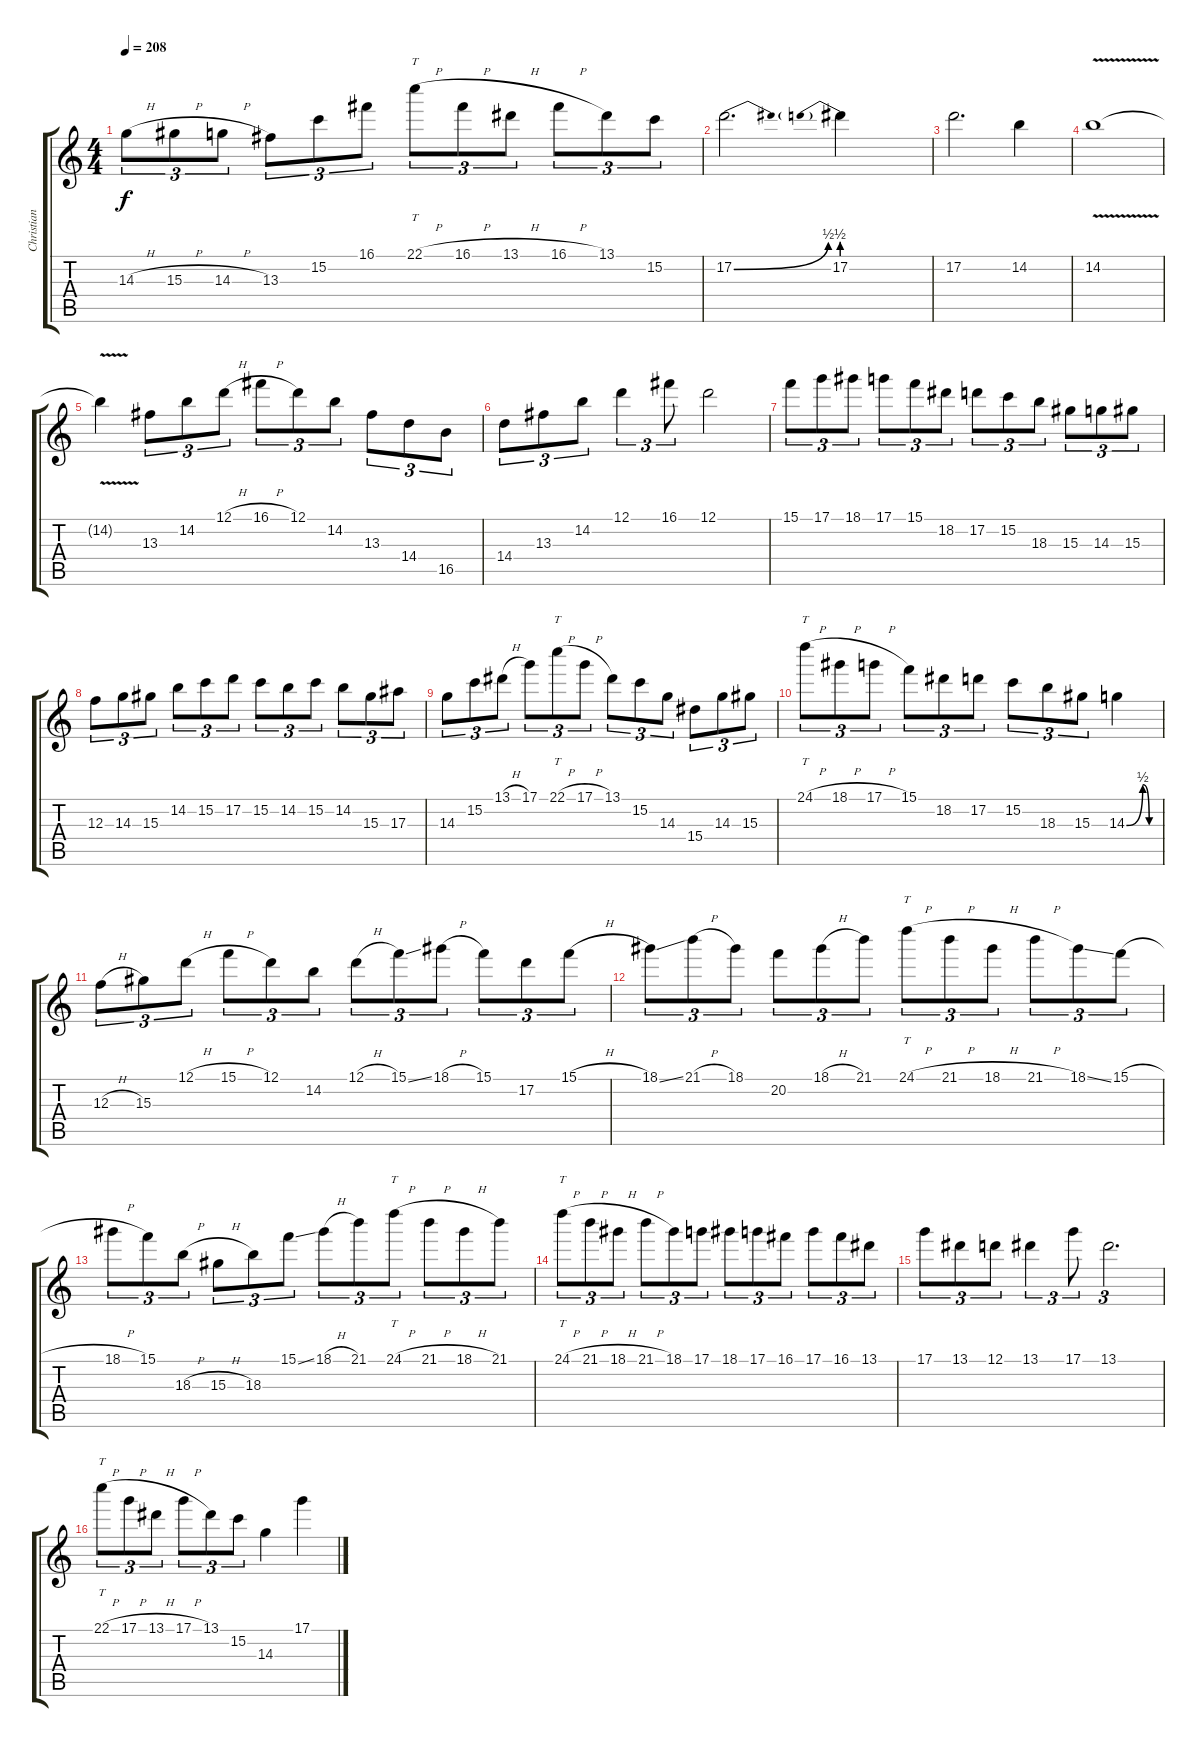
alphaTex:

\track ("Christian Muenzner" "Christian ") {instrument distortionguitar}
\staff {score tabs}
\tuning (D4 A3 F3 C3 G2 D2) {hide}
\ts (4 4)
\tempo 208
\clef g2
\ks c
14.3{h}.8{tu (3 2) dy f} 15.3{h}.8{tu (3 2)} 14.3{h}.8{tu (3 2)} 13.3.8{tu (3 2)} 15.2.8{tu (3 2)} 16.1.8{tu (3 2)} 22.1{h}.8{tt tu (3 2)} 16.1{h}.8{tu (3 2)} 13.1{h}.8{tu (3 2)} 16.1{h}.8{tu (3 2)} 13.1.8{tu (3 2)} 15.2.8{tu (3 2)} |
17.2{be (bend 0 0 60 2)}.2{d} 17.2{be (prebend 0 2 60 2)}.4 |
17.2.2{d} 14.2.4 |
14.2{v}.1 |
14.2{t}.4 13.3.8{tu (3 2)} 14.2.8{tu (3 2)} 12.1{h}.8{tu (3 2)} 16.1{h}.8{tu (3 2)} 12.1.8{tu (3 2)} 14.2.8{tu (3 2)} 13.3.8{tu (3 2)} 14.4.8{tu (3 2)} 16.5.8{tu (3 2)} |
14.4.8{tu (3 2)} 13.3.8{tu (3 2)} 14.2.8{tu (3 2)} 12.1.4{tu (3 2)} 16.1.8{tu (3 2)} 12.1.2 |
15.1.8{tu (3 2)} 17.1.8{tu (3 2)} 18.1.8{tu (3 2)} 17.1.8{tu (3 2)} 15.1.8{tu (3 2)} 18.2.8{tu (3 2)} 17.2.8{tu (3 2)} 15.2.8{tu (3 2)} 18.3.8{tu (3 2)} 15.3.8{tu (3 2)} 14.3.8{tu (3 2)} 15.3.8{tu (3 2)} |
12.3.8{tu (3 2)} 14.3.8{tu (3 2)} 15.3.8{tu (3 2)} 14.2.8{tu (3 2)} 15.2.8{tu (3 2)} 17.2.8{tu (3 2)} 15.2.8{tu (3 2)} 14.2.8{tu (3 2)} 15.2.8{tu (3 2)} 14.2.8{tu (3 2)} 15.3.8{tu (3 2)} 17.3.8{tu (3 2)} |
14.3.8{tu (3 2)} 15.2.8{tu (3 2)} 13.1{h}.8{tu (3 2)} 17.1.8{tu (3 2)} 22.1{h}.8{tt tu (3 2)} 17.1{h}.8{tu (3 2)} 13.1.8{tu (3 2)} 15.2.8{tu (3 2)} 14.3.8{tu (3 2)} 15.4.8{tu (3 2)} 14.3.8{tu (3 2)} 15.3.8{tu (3 2)} |
24.1{h}.8{tt tu (3 2)} 18.1{h}.8{tu (3 2)} 17.1{h}.8{tu (3 2)} 15.1.8{tu (3 2)} 18.2.8{tu (3 2)} 17.2.8{tu (3 2)} 15.2.8{tu (3 2)} 18.3.8{tu (3 2)} 15.3.8{tu (3 2)} 14.3{be (custom 0 0 30 2 42 0 45 0 60 0)}.4 |
12.3{h}.8{tu (3 2)} 15.3.8{tu (3 2)} 12.1{h}.8{tu (3 2)} 15.1{h}.8{tu (3 2)} 12.1.8{tu (3 2)} 14.2.8{tu (3 2)} 12.1{h}.8{tu (3 2)} 15.1{ss}.8{tu (3 2)} 18.1{h}.8{tu (3 2)} 15.1.8{tu (3 2)} 17.2.8{tu (3 2)} 15.1{h}.8{tu (3 2)} |
18.1{ss}.8{tu (3 2)} 21.1{h}.8{tu (3 2)} 18.1.8{tu (3 2)} 20.2.8{tu (3 2)} 18.1{h}.8{tu (3 2)} 21.1.8{tu (3 2)} 24.1{h}.8{tt tu (3 2)} 21.1{h}.8{tu (3 2)} 18.1{h}.8{tu (3 2)} 21.1{h}.8{tu (3 2)} 18.1{ss}.8{tu (3 2)} 15.1{h}.8{tu (3 2)} |
18.1{h}.8{tu (3 2)} 15.1.8{tu (3 2)} 18.3{h}.8{tu (3 2)} 15.3{h}.8{tu (3 2)} 18.3.8{tu (3 2)} 15.1{ss}.8{tu (3 2)} 18.1{h}.8{tu (3 2)} 21.1.8{tu (3 2)} 24.1{h}.8{tt tu (3 2)} 21.1{h}.8{tu (3 2)} 18.1{h}.8{tu (3 2)} 21.1.8{tu (3 2)} |
24.1{h}.8{tt tu (3 2)} 21.1{h}.8{tu (3 2)} 18.1{h}.8{tu (3 2)} 21.1{h}.8{tu (3 2)} 18.1.8{tu (3 2)} 17.1.8{tu (3 2)} 18.1.8{tu (3 2)} 17.1.8{tu (3 2)} 16.1.8{tu (3 2)} 17.1.8{tu (3 2)} 16.1.8{tu (3 2)} 13.1.8{tu (3 2)} |
17.1.8{tu (3 2)} 13.1.8{tu (3 2)} 12.1.8{tu (3 2)} 13.1.4{tu (3 2)} 17.1.8{tu (3 2)} 13.1.2{d tu (3 2)} |
22.1{h}.8{tt tu (3 2)} 17.1{h}.8{tu (3 2)} 13.1{h}.8{tu (3 2)} 17.1{h}.8{tu (3 2)} 13.1.8{tu (3 2)} 15.2.8{tu (3 2)} 14.3.4 17.1.4
